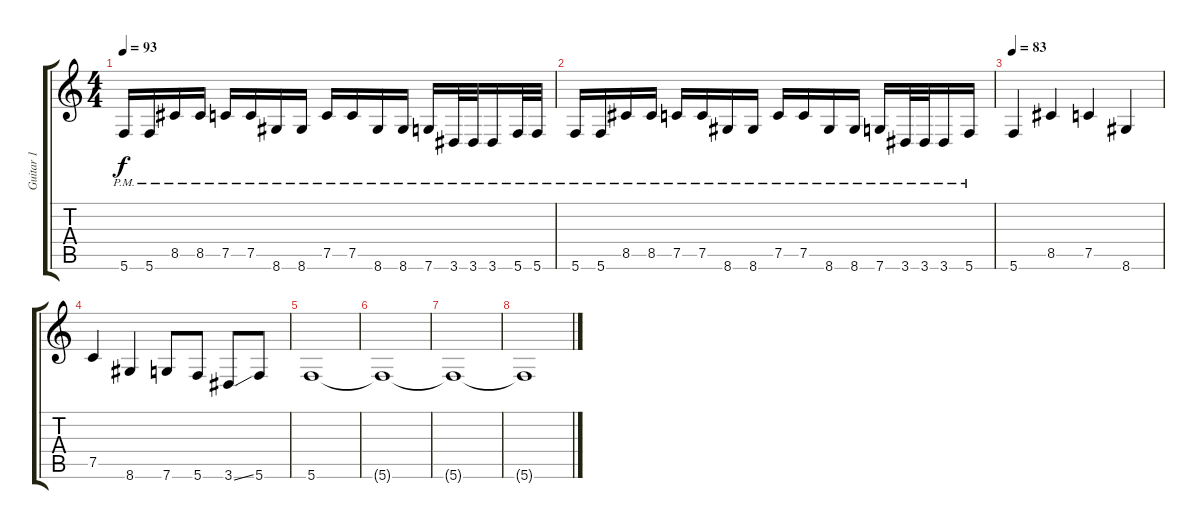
\track ("Guitar 1" "Guitar 1") {instrument distortionguitar}
\staff {score tabs}
\tuning (C4 G3 Eb3 Bb2 F2 C2) {hide}
\ts (4 4)
\tempo 93
\clef g2
\ks c
5.6{pm}.16{dy f} 5.6{pm}.16 8.5{pm}.16 8.5{pm}.16 7.5{pm}.16 7.5{pm}.16 8.6{pm}.16 8.6{pm}.16 7.5{pm}.16 7.5{pm}.16 8.6{pm}.16 8.6{pm}.16 7.6{pm}.16 3.6{pm}.32 3.6{pm}.32 3.6{pm}.16 5.6{pm}.32 5.6{pm}.32 |
5.6{pm}.16 5.6{pm}.16 8.5{pm}.16 8.5{pm}.16 7.5{pm}.16 7.5{pm}.16 8.6{pm}.16 8.6{pm}.16 7.5{pm}.16 7.5{pm}.16 8.6{pm}.16 8.6{pm}.16 7.6{pm}.16 3.6{pm}.32 3.6{pm}.32 3.6{pm}.16 5.6{pm}.16 |
\tempo 83
5.6.4 8.5.4 7.5.4 8.6.4 |
7.5.4 8.6.4 7.6.8 5.6.8 3.6{ss}.8 5.6.8 |
5.6.1 |
5.6{t}.1 |
5.6{t}.1 |
5.6{t}.1
